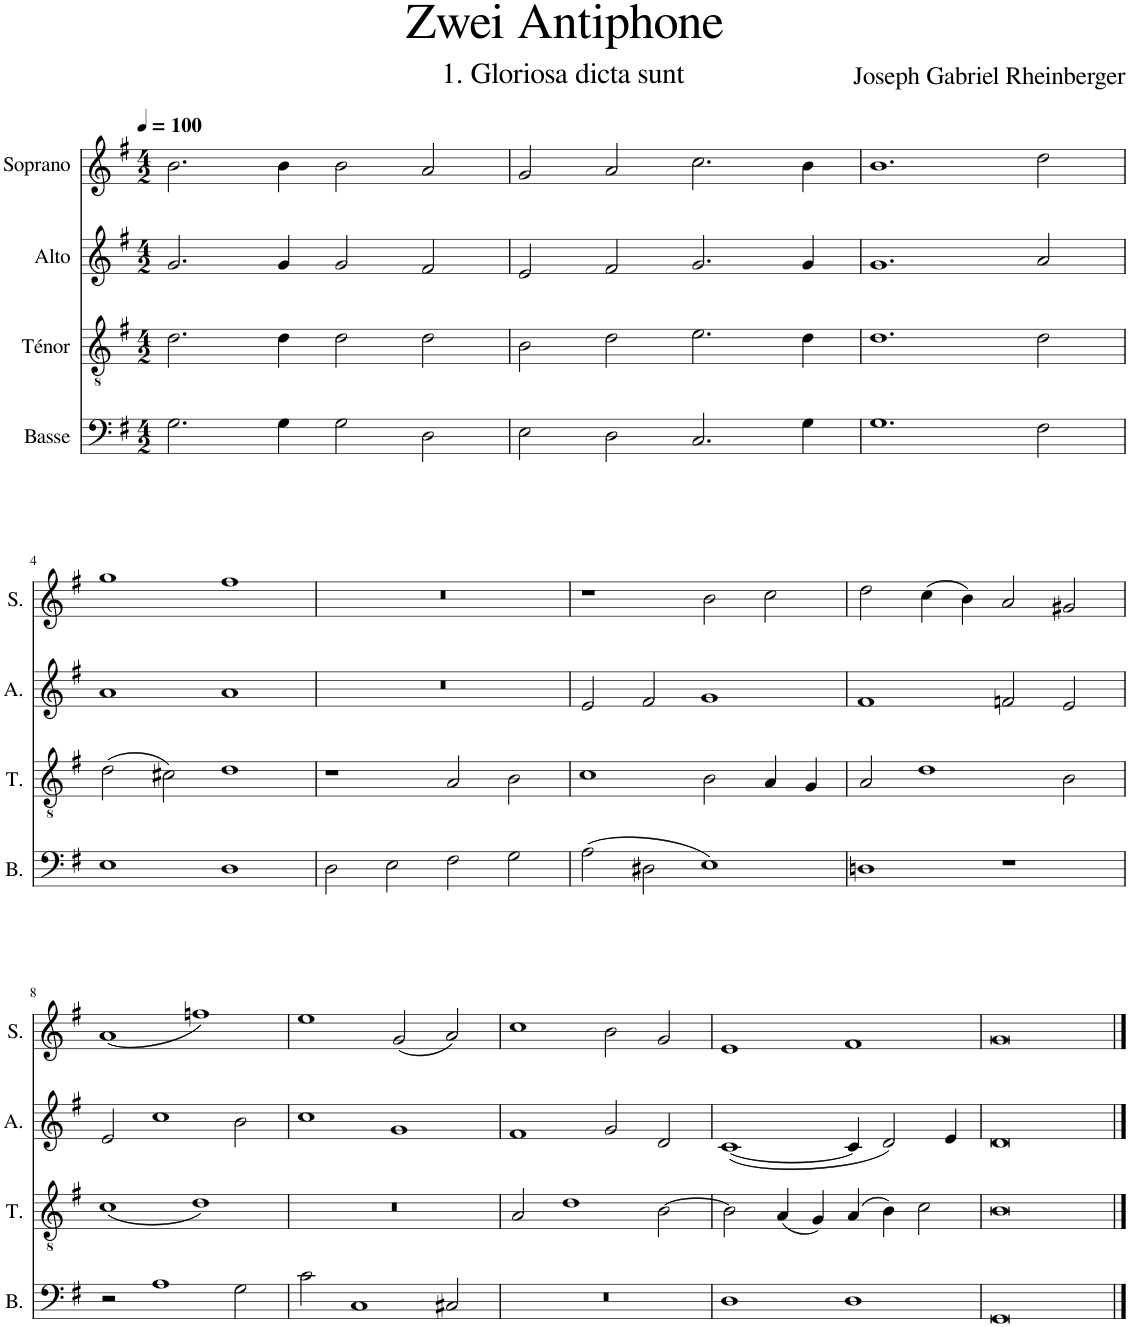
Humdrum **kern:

**kern	**kern	**kern	**kern
*part4	*part3	*part2	*part1
*staff4	*staff3	*staff2	*staff1
*I"Basse	*I"Ténor	*I"Alto	*I"Soprano
*I'B.	*I'T.	*I'A.	*I'S.
*clefF4	*clefGv2	*clefG2	*clefG2
*k[f#]	*k[f#]	*k[f#]	*k[f#]
*M4/2	*M4/2	*M4/2	*M4/2
*MM100	*MM100	*MM100	*MM100
=1	=1	=1	=1
2.G\	2.d\	2.g/	2.b\
4G\	4d\	4g/	4b\
2G\	2d\	2g/	2b\
2D\	2d\	2f#/	2a/
=2	=2	=2	=2
2E\	2B\	2e/	2g/
2D\	2d\	2f#/	2a/
2.C/	2.e\	2.g/	2.cc\
4G\	4d\	4g/	4b\
=3	=3	=3	=3
1.G	1.d	1.g	1.b
2F#\	2d\	2a/	2dd\
!!LO:LB:g=z
=4	=4	=4	=4
1E	(2d\	1a	1gg
.	2c#X\)	.	.
1D	1d	1a	1ff#
=5	=5	=5	=5
2D\	1r	0r	0r
2E\	.	.	.
2F#\	2A/	.	.
2G\	2B\	.	.
=6	=6	=6	=6
(2A\	1c	2e/	1r
2D#X\	.	2f#/	.
1E)	2B\	1g	2b\
.	4A/	.	2cc\
.	4G/	.	.
=7	=7	=7	=7
1Dn	2A/	1f#	2dd\
.	1d	.	(4cc\
.	.	.	4b\)
1r	.	2fn/	2a/
.	2B\	2e/	2g#X/
!!LO:LB:g=z
=8	=8	=8	=8
2r	(1c	2e/	(1a
1A	.	1cc	.
.	1d)	.	1ffn)
2G\	.	2b\	.
=9	=9	=9	=9
2c\	0r	1cc	1ee
1C	.	.	.
.	.	1g	(2g/
2C#X/	.	.	2a/)
=10	=10	=10	=10
0r	2A/	1f#	1cc
.	1d	.	.
.	.	2g/	2b\
.	[2B\	2d/	2g/
=11	=11	=11	=11
1D	2B\]	([1c	1e
.	(4A/	.	.
.	4G/)	.	.
1D	(4A/	4c/]	1f#
.	4B\)	2d/)	.
.	2c\	.	.
.	.	4e/	.
=12	=12	=12	=12
0GG	0B	0d	0g
==	==	==	==
*-	*-	*-	*-
